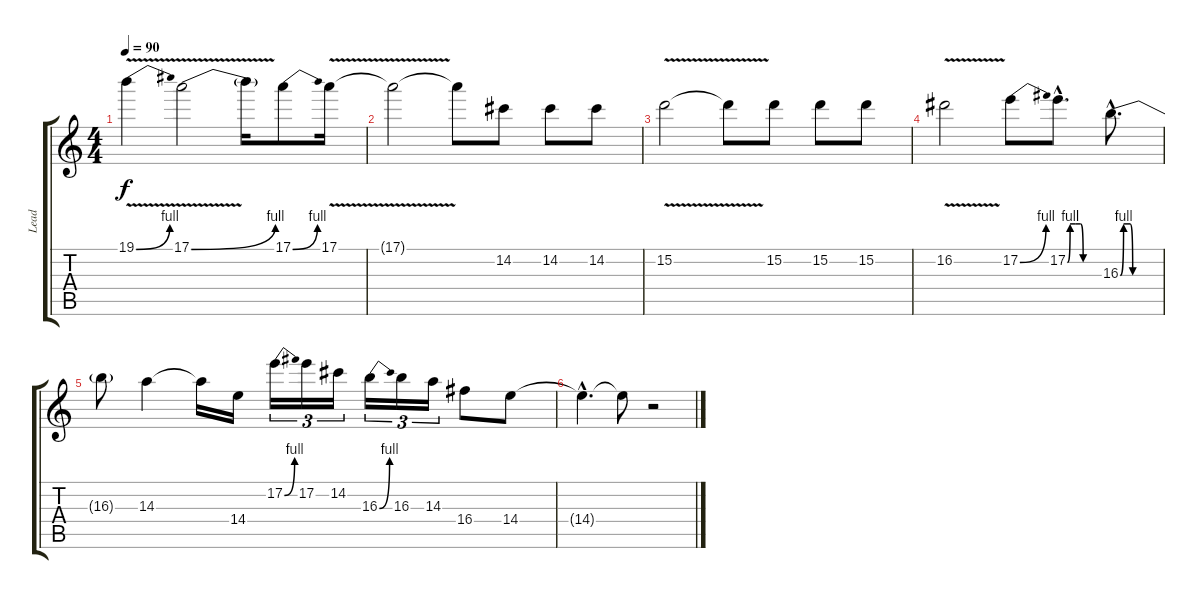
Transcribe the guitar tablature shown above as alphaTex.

\track ("Lead" "Lead") {instrument distortionguitar}
\staff {score tabs}
\tuning (E4 B3 G3 D3 A2 E2) {hide}
\ts (4 4)
\tempo 90
\clef g2
\ks c
19.1{be (bend 0 0 60 4) v}.4{dy f} 17.1{be (bend 0 0 60 4) v}.2 17.1{t}.16 17.1{be (bend 0 0 60 4)}.8 17.1{v}.16 |
17.1{t}.2 17.1{t}.8 14.2.8 14.2.8 14.2.8 |
15.2{v}.2 15.2{t}.8 15.2.8 15.2.8 15.2.8 |
16.2{v}.2 17.2{be (bend 0 0 60 4)}.8 17.2{be (custom 0 0 5 4 15 4 25 4 30 0 36 0 45 0 60 0) hac}.8{d} 16.3{be (custom 0 0 5 4 15 4 19 0 25 0 45 0 60 0) hac}.8{d} |
16.3{t}.8 14.3.4 14.3{t}.16 14.4.16 17.2{be (bend 0 0 60 4)}.16{tu (3 2)} 17.2.16{tu (3 2)} 14.2.16{tu (3 2)} 16.3{be (bend 0 0 60 4)}.16{tu (3 2)} 16.3.16{tu (3 2)} 14.3.16{tu (3 2)} 16.4.8 14.4.8 |
14.4{hac t}.4{d} 14.4{t}.8 r.2
